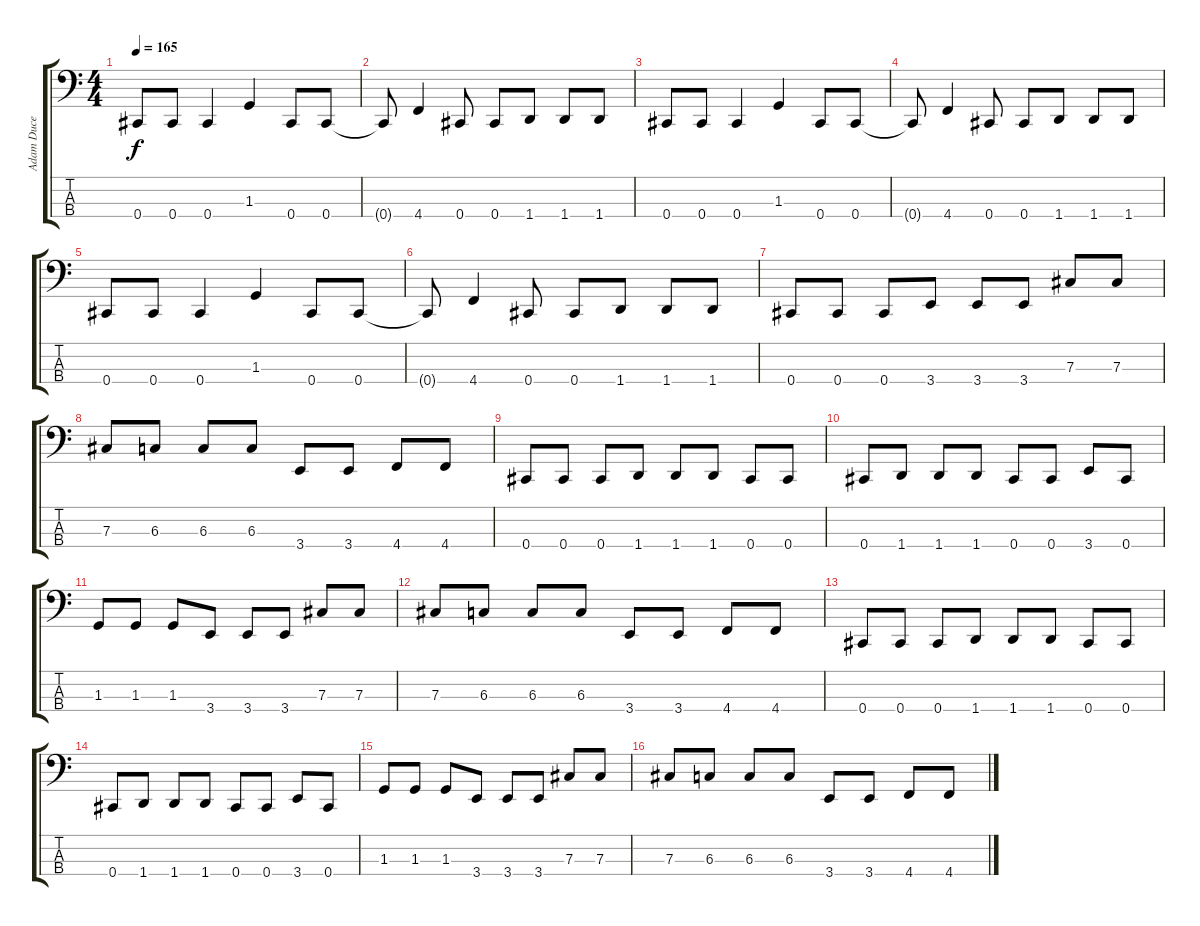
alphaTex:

\track ("Adam Duce" "Adam Duce") {instrument electricbasspick}
\staff {score tabs}
\tuning (E2 B1 Gb1 Db1) {hide}
\ts (4 4)
\tempo 165
\clef f4
\ks c
0.4.8{dy f} 0.4.8 0.4.4 1.3.4 0.4.8 0.4.8 |
0.4{t}.8 4.4.4 0.4.8 0.4.8 1.4.8 1.4.8 1.4.8 |
0.4.8 0.4.8 0.4.4 1.3.4 0.4.8 0.4.8 |
0.4{t}.8 4.4.4 0.4.8 0.4.8 1.4.8 1.4.8 1.4.8 |
0.4.8 0.4.8 0.4.4 1.3.4 0.4.8 0.4.8 |
0.4{t}.8 4.4.4 0.4.8 0.4.8 1.4.8 1.4.8 1.4.8 |
0.4.8 0.4.8 0.4.8 3.4.8 3.4.8 3.4.8 7.3.8 7.3.8 |
7.3.8 6.3.8 6.3.8 6.3.8 3.4.8 3.4.8 4.4.8 4.4.8 |
0.4.8 0.4.8 0.4.8 1.4.8 1.4.8 1.4.8 0.4.8 0.4.8 |
0.4.8 1.4.8 1.4.8 1.4.8 0.4.8 0.4.8 3.4.8 0.4.8 |
1.3.8 1.3.8 1.3.8 3.4.8 3.4.8 3.4.8 7.3.8 7.3.8 |
7.3.8 6.3.8 6.3.8 6.3.8 3.4.8 3.4.8 4.4.8 4.4.8 |
0.4.8 0.4.8 0.4.8 1.4.8 1.4.8 1.4.8 0.4.8 0.4.8 |
0.4.8 1.4.8 1.4.8 1.4.8 0.4.8 0.4.8 3.4.8 0.4.8 |
1.3.8 1.3.8 1.3.8 3.4.8 3.4.8 3.4.8 7.3.8 7.3.8 |
7.3.8 6.3.8 6.3.8 6.3.8 3.4.8 3.4.8 4.4.8 4.4.8
